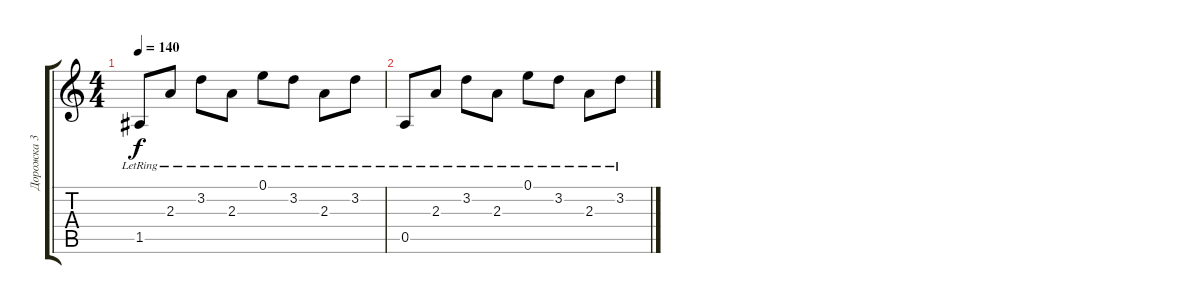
\track ("Дорожка 3" "Дорожка 3") {instrument electricguitarjazz}
\staff {score tabs}
\tuning (E4 B3 G3 D3 A2 D2) {hide}
\ts (4 4)
\tempo 140
\clef g2
\ks c
1.5{lr}.8{dy f} 2.3{lr}.8 3.2{lr}.8 2.3{lr}.8 0.1{lr}.8 3.2{lr}.8 2.3{lr}.8 3.2{lr}.8 |
0.5{lr}.8 2.3{lr}.8 3.2{lr}.8 2.3{lr}.8 0.1{lr}.8 3.2{lr}.8 2.3{lr}.8 3.2{lr}.8
